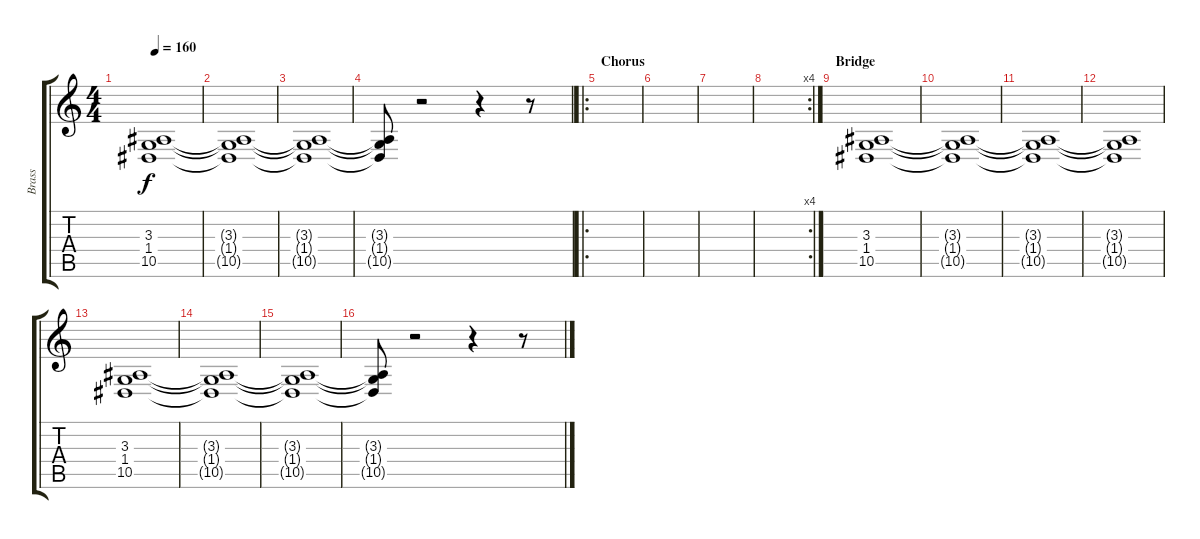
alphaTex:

\track ("Brass" "Brass") {instrument brasssection}
\staff {score tabs}
\tuning (E4 B3 G3 D3 A2 E2) {hide}
\ts (4 4)
\tempo 160
\clef g2
\ks c
(3.3 1.4 10.5).1{dy f} |
(3.3{t} 1.4{t} 10.5{t}).1 |
(3.3{t} 1.4{t} 10.5{t}).1 |
(3.3{t} 1.4{t} 10.5{t}).8 r.2 r.4 r.8 |
\ro
\section ("" "Chorus")
|
|
|
\rc 4
|
\section ("" "Bridge")
(3.3 1.4 10.5).1 |
(3.3{t} 1.4{t} 10.5{t}).1 |
(3.3{t} 1.4{t} 10.5{t}).1 |
(3.3{t} 1.4{t} 10.5{t}).1 |
(3.3 1.4 10.5).1 |
(3.3{t} 1.4{t} 10.5{t}).1 |
(3.3{t} 1.4{t} 10.5{t}).1 |
(3.3{t} 1.4{t} 10.5{t}).8 r.2 r.4 r.8
